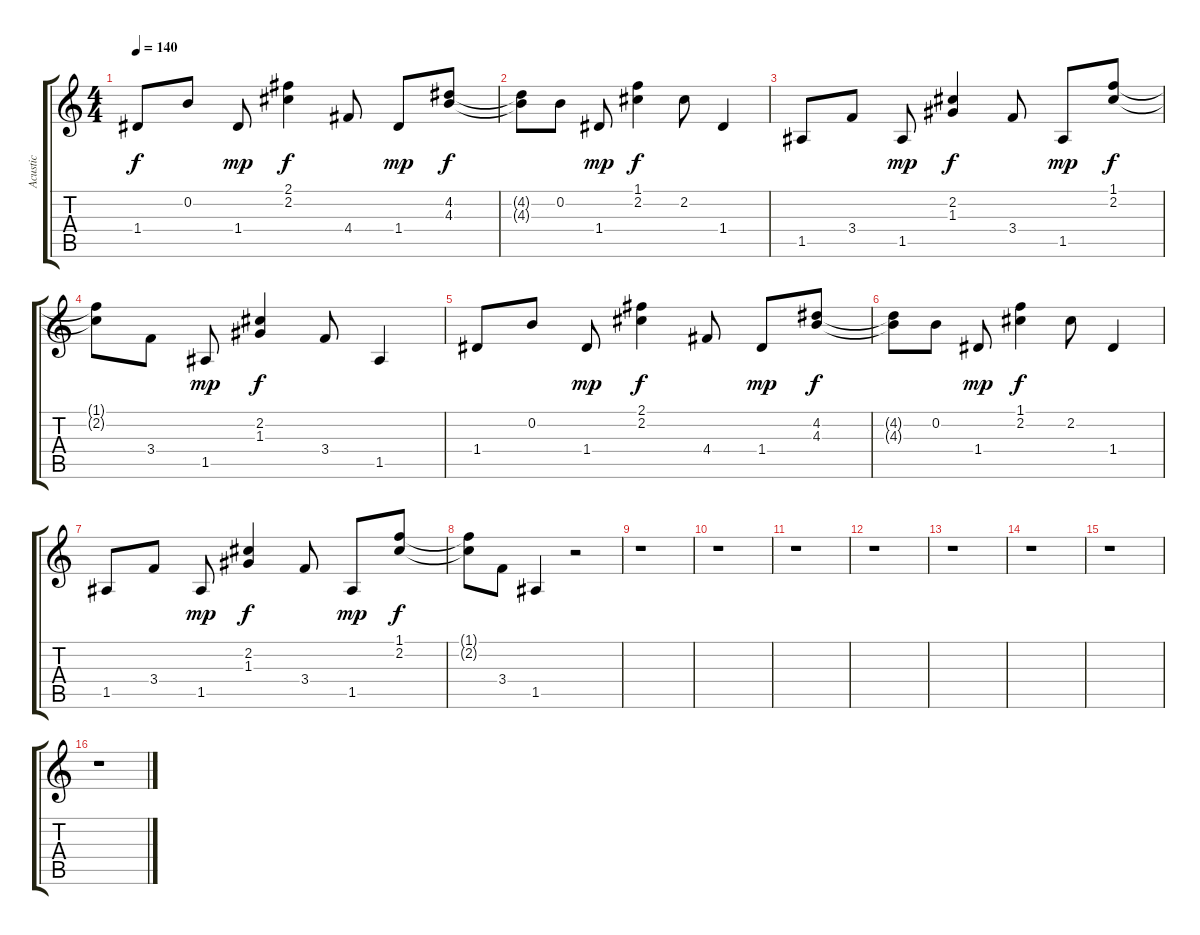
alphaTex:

\track ("Acustic" "Acustic") {instrument electricguitarclean}
\staff {score tabs}
\tuning (E4 B3 G3 D3 A2 E2) {hide}
\ts (4 4)
\tempo 140
\clef g2
\ks c
1.4.8{dy f} 0.2.8 1.4.8{dy mp} (2.1 2.2).4{dy f} 4.4.8 1.4.8{dy mp} (4.2 4.3).8{dy f} |
(4.2{t} 4.3{t}).8 0.2.8 1.4.8{dy mp} (1.1 2.2).4{dy f} 2.2.8 1.4.4 |
1.5.8 3.4.8 1.5.8{dy mp} (2.2 1.3).4{dy f} 3.4.8 1.5.8{dy mp} (1.1 2.2).8{dy f} |
(1.1{t} 2.2{t}).8 3.4.8 1.5.8{dy mp} (2.2 1.3).4{dy f} 3.4.8 1.5.4 |
1.4.8 0.2.8 1.4.8{dy mp} (2.1 2.2).4{dy f} 4.4.8 1.4.8{dy mp} (4.2 4.3).8{dy f} |
(4.2{t} 4.3{t}).8 0.2.8 1.4.8{dy mp} (1.1 2.2).4{dy f} 2.2.8 1.4.4 |
1.5.8 3.4.8 1.5.8{dy mp} (2.2 1.3).4{dy f} 3.4.8 1.5.8{dy mp} (1.1 2.2).8{dy f} |
(1.1{t} 2.2{t}).8 3.4.8 1.5.4 r.2 |
r.1 |
r.1 |
r.1 |
r.1 |
r.1 |
r.1 |
r.1 |
r.1
